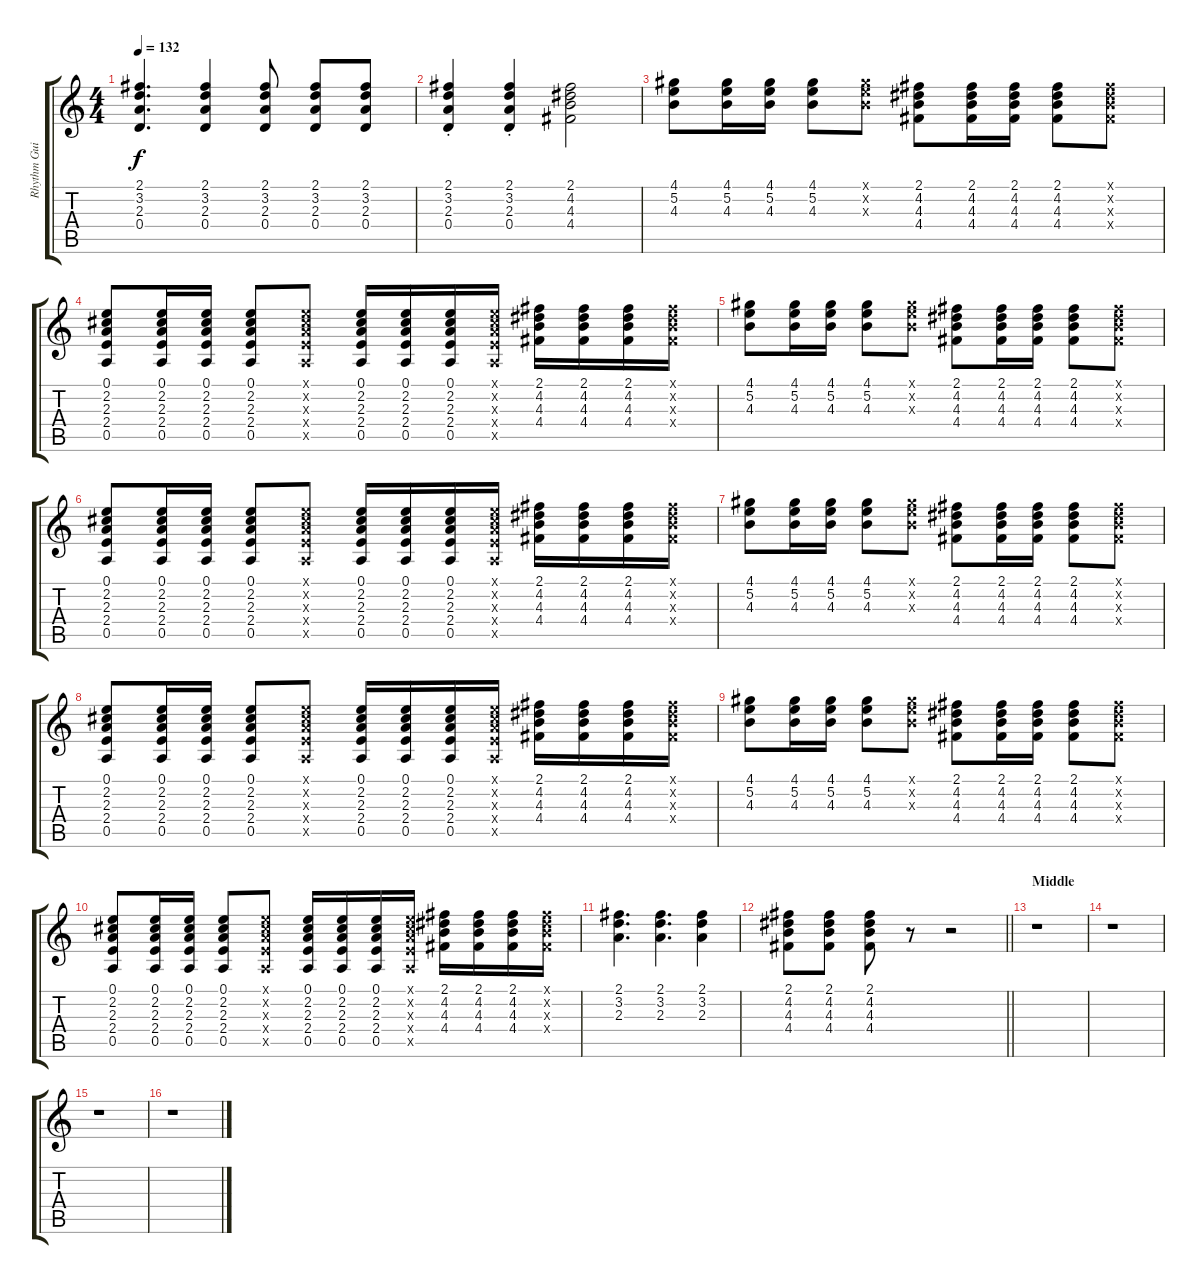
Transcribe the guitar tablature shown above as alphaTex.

\track ("Rhythm Guitar" "Rhythm Gui") {instrument electricguitarclean}
\staff {score tabs}
\tuning (E4 B3 G3 D3 A2 E2) {hide}
\ts (4 4)
\tempo 132
\clef g2
\ks c
(2.1 3.2 2.3 0.4).4{d dy f} (2.1 3.2 2.3 0.4).4 (2.1 3.2 2.3 0.4).8 (2.1 3.2 2.3 0.4).8 (2.1 3.2 2.3 0.4).8 |
(2.1{st} 3.2{st} 2.3{st} 0.4{st}).4 (2.1{st} 3.2{st} 2.3{st} 0.4{st}).4 (2.1 4.2 4.3 4.4).2 |
(4.1 5.2 4.3).8 (4.1 5.2 4.3).16 (4.1 5.2 4.3).16 (4.1 5.2 4.3).8 (4.1{x} 5.2{x} 4.3{x}).8 (2.1 4.2 4.3 4.4).8 (2.1 4.2 4.3 4.4).16 (2.1 4.2 4.3 4.4).16 (2.1 4.2 4.3 4.4).8 (2.1{x} 4.2{x} 4.3{x} 4.4{x}).8 |
(0.1 2.2 2.3 2.4 0.5).8 (0.1 2.2 2.3 2.4 0.5).16 (0.1 2.2 2.3 2.4 0.5).16 (0.1 2.2 2.3 2.4 0.5).8 (0.1{x} 2.2{x} 2.3{x} 2.4{x} 0.5{x}).8 (0.1 2.2 2.3 2.4 0.5).16 (0.1 2.2 2.3 2.4 0.5).16 (0.1 2.2 2.3 2.4 0.5).16 (0.1{x} 2.2{x} 2.3{x} 2.4{x} 0.5{x}).16 (2.1 4.2 4.3 4.4).16 (2.1 4.2 4.3 4.4).16 (2.1 4.2 4.3 4.4).16 (2.1{x} 4.2{x} 4.3{x} 4.4{x}).16 |
(4.1 5.2 4.3).8 (4.1 5.2 4.3).16 (4.1 5.2 4.3).16 (4.1 5.2 4.3).8 (4.1{x} 5.2{x} 4.3{x}).8 (2.1 4.2 4.3 4.4).8 (2.1 4.2 4.3 4.4).16 (2.1 4.2 4.3 4.4).16 (2.1 4.2 4.3 4.4).8 (2.1{x} 4.2{x} 4.3{x} 4.4{x}).8 |
(0.1 2.2 2.3 2.4 0.5).8 (0.1 2.2 2.3 2.4 0.5).16 (0.1 2.2 2.3 2.4 0.5).16 (0.1 2.2 2.3 2.4 0.5).8 (0.1{x} 2.2{x} 2.3{x} 2.4{x} 0.5{x}).8 (0.1 2.2 2.3 2.4 0.5).16 (0.1 2.2 2.3 2.4 0.5).16 (0.1 2.2 2.3 2.4 0.5).16 (0.1{x} 2.2{x} 2.3{x} 2.4{x} 0.5{x}).16 (2.1 4.2 4.3 4.4).16 (2.1 4.2 4.3 4.4).16 (2.1 4.2 4.3 4.4).16 (2.1{x} 4.2{x} 4.3{x} 4.4{x}).16 |
(4.1 5.2 4.3).8 (4.1 5.2 4.3).16 (4.1 5.2 4.3).16 (4.1 5.2 4.3).8 (4.1{x} 5.2{x} 4.3{x}).8 (2.1 4.2 4.3 4.4).8 (2.1 4.2 4.3 4.4).16 (2.1 4.2 4.3 4.4).16 (2.1 4.2 4.3 4.4).8 (2.1{x} 4.2{x} 4.3{x} 4.4{x}).8 |
(0.1 2.2 2.3 2.4 0.5).8 (0.1 2.2 2.3 2.4 0.5).16 (0.1 2.2 2.3 2.4 0.5).16 (0.1 2.2 2.3 2.4 0.5).8 (0.1{x} 2.2{x} 2.3{x} 2.4{x} 0.5{x}).8 (0.1 2.2 2.3 2.4 0.5).16 (0.1 2.2 2.3 2.4 0.5).16 (0.1 2.2 2.3 2.4 0.5).16 (0.1{x} 2.2{x} 2.3{x} 2.4{x} 0.5{x}).16 (2.1 4.2 4.3 4.4).16 (2.1 4.2 4.3 4.4).16 (2.1 4.2 4.3 4.4).16 (2.1{x} 4.2{x} 4.3{x} 4.4{x}).16 |
(4.1 5.2 4.3).8 (4.1 5.2 4.3).16 (4.1 5.2 4.3).16 (4.1 5.2 4.3).8 (4.1{x} 5.2{x} 4.3{x}).8 (2.1 4.2 4.3 4.4).8 (2.1 4.2 4.3 4.4).16 (2.1 4.2 4.3 4.4).16 (2.1 4.2 4.3 4.4).8 (2.1{x} 4.2{x} 4.3{x} 4.4{x}).8 |
(0.1 2.2 2.3 2.4 0.5).8 (0.1 2.2 2.3 2.4 0.5).16 (0.1 2.2 2.3 2.4 0.5).16 (0.1 2.2 2.3 2.4 0.5).8 (0.1{x} 2.2{x} 2.3{x} 2.4{x} 0.5{x}).8 (0.1 2.2 2.3 2.4 0.5).16 (0.1 2.2 2.3 2.4 0.5).16 (0.1 2.2 2.3 2.4 0.5).16 (0.1{x} 2.2{x} 2.3{x} 2.4{x} 0.5{x}).16 (2.1 4.2 4.3 4.4).16 (2.1 4.2 4.3 4.4).16 (2.1 4.2 4.3 4.4).16 (2.1{x} 4.2{x} 4.3{x} 4.4{x}).16 |
(2.1 3.2 2.3).4{d} (2.1 3.2 2.3).4{d} (2.1 3.2 2.3).4 |
\barLineRight lightlight
(2.1 4.2 4.3 4.4).8 (2.1 4.2 4.3 4.4).8 (2.1 4.2 4.3 4.4).8 r.8 r.2 |
\section ("" "Middle")
r.1 |
r.1 |
r.1 |
r.1
